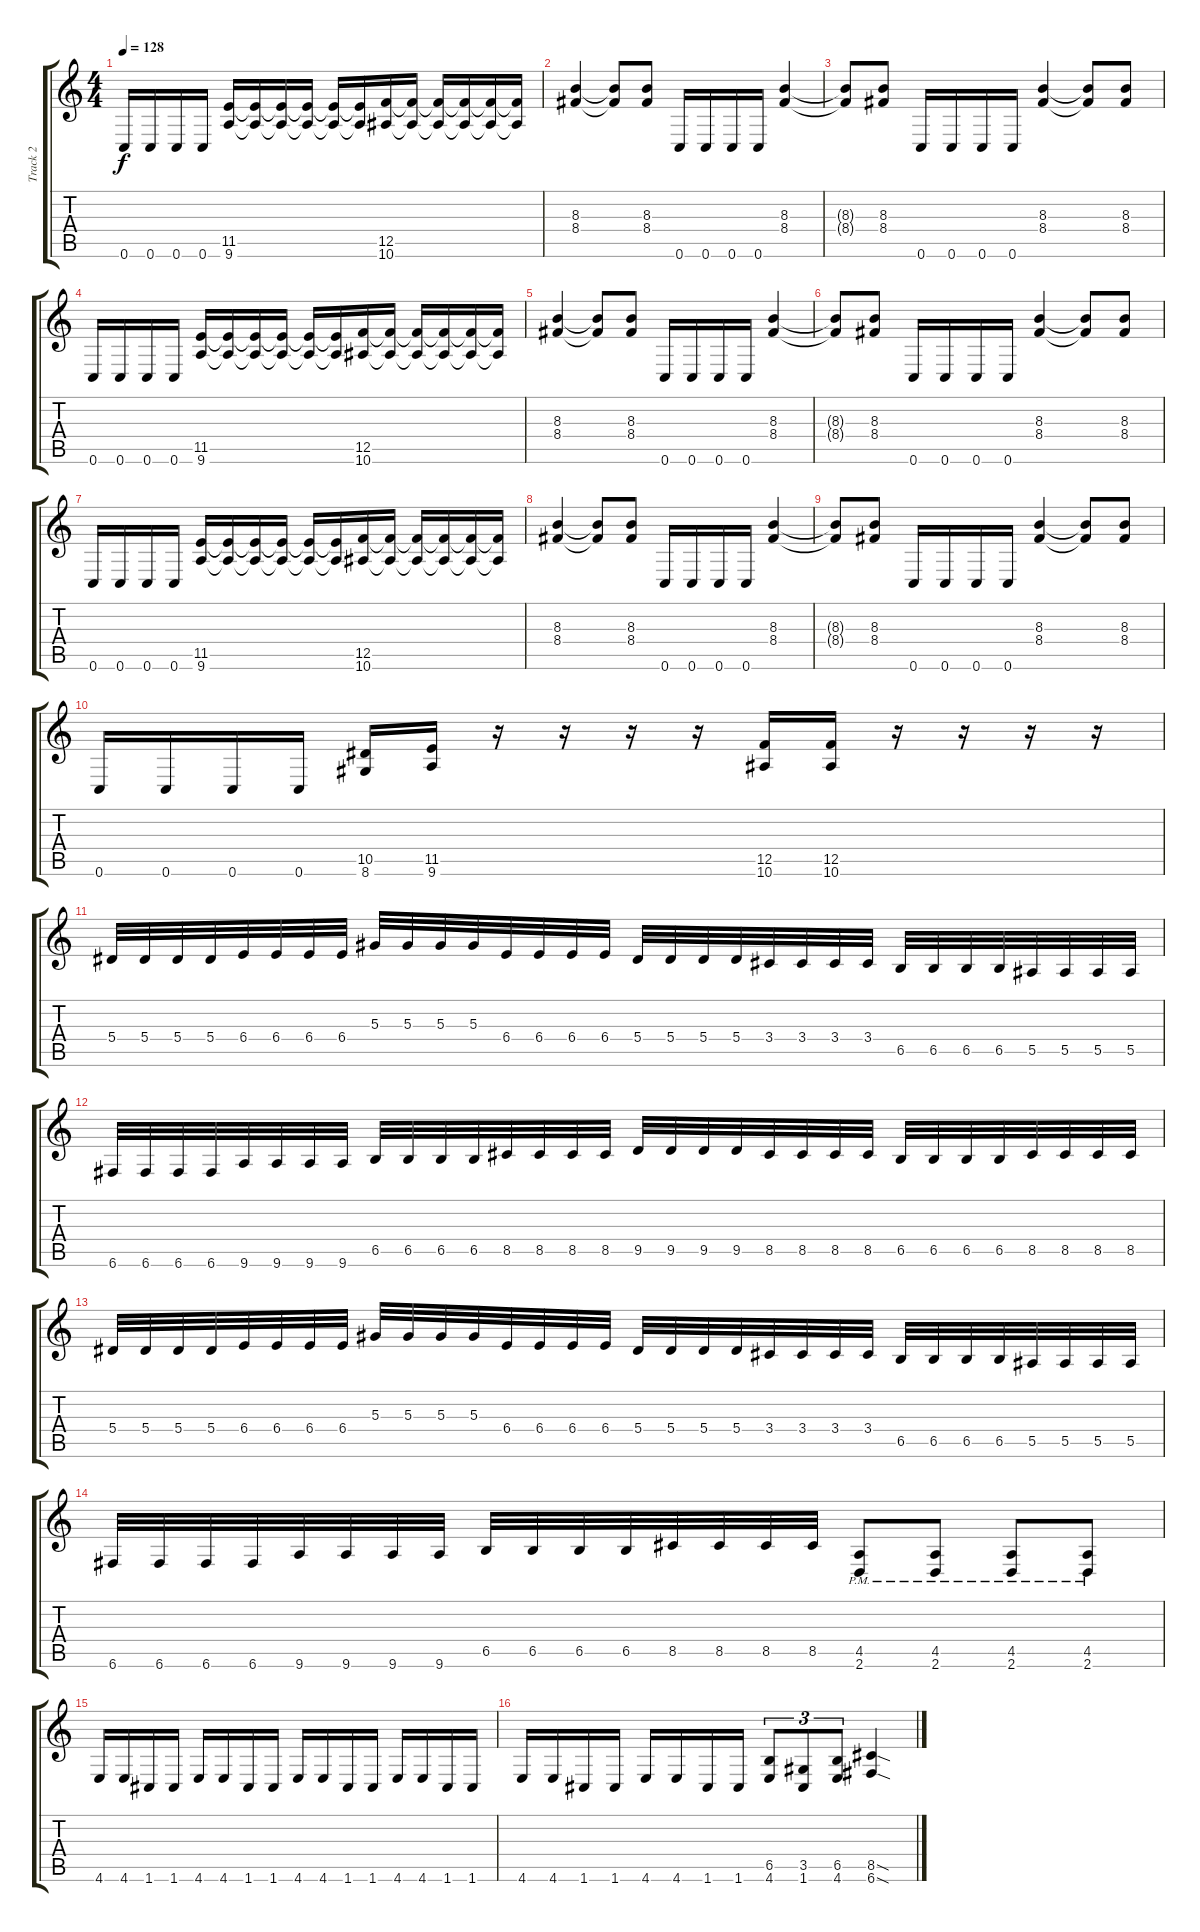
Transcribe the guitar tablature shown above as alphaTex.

\track ("Track 2" "Track 2") {instrument overdrivenguitar}
\staff {score tabs}
\tuning (C4 G3 Eb3 Bb2 F2 C2) {hide}
\ts (4 4)
\tempo 128
\clef g2
\ks c
0.6.16{dy f} 0.6.16 0.6.16 0.6.16 (11.5 9.6).16 (11.5{t} 9.6{t}).16 (11.5{t} 9.6{t}).16 (11.5{t} 9.6{t}).16 (11.5{t} 9.6{t}).16 (11.5{t} 9.6{t}).16 (12.5 10.6).16 (12.5{t} 10.6{t}).16 (12.5{t} 10.6{t}).16 (12.5{t} 10.6{t}).16 (12.5{t} 10.6{t}).16 (12.5{t} 10.6{t}).16 |
(8.3 8.4).4 (8.3{t} 8.4{t}).8 (8.3 8.4).8 0.6.16 0.6.16 0.6.16 0.6.16 (8.3 8.4).4 |
(8.3{t} 8.4{t}).8 (8.3 8.4).8 0.6.16 0.6.16 0.6.16 0.6.16 (8.3 8.4).4 (8.3{t} 8.4{t}).8 (8.3 8.4).8 |
0.6.16 0.6.16 0.6.16 0.6.16 (11.5 9.6).16 (11.5{t} 9.6{t}).16 (11.5{t} 9.6{t}).16 (11.5{t} 9.6{t}).16 (11.5{t} 9.6{t}).16 (11.5{t} 9.6{t}).16 (12.5 10.6).16 (12.5{t} 10.6{t}).16 (12.5{t} 10.6{t}).16 (12.5{t} 10.6{t}).16 (12.5{t} 10.6{t}).16 (12.5{t} 10.6{t}).16 |
(8.3 8.4).4{volume 13} (8.3{t} 8.4{t}).8 (8.3 8.4).8 0.6.16 0.6.16 0.6.16 0.6.16 (8.3 8.4).4 |
(8.3{t} 8.4{t}).8 (8.3 8.4).8 0.6.16 0.6.16 0.6.16 0.6.16 (8.3 8.4).4 (8.3{t} 8.4{t}).8 (8.3 8.4).8 |
0.6.16 0.6.16 0.6.16 0.6.16 (11.5 9.6).16 (11.5{t} 9.6{t}).16 (11.5{t} 9.6{t}).16 (11.5{t} 9.6{t}).16 (11.5{t} 9.6{t}).16 (11.5{t} 9.6{t}).16 (12.5 10.6).16 (12.5{t} 10.6{t}).16 (12.5{t} 10.6{t}).16 (12.5{t} 10.6{t}).16 (12.5{t} 10.6{t}).16 (12.5{t} 10.6{t}).16 |
(8.3 8.4).4 (8.3{t} 8.4{t}).8 (8.3 8.4).8 0.6.16 0.6.16 0.6.16 0.6.16 (8.3 8.4).4 |
(8.3{t} 8.4{t}).8 (8.3 8.4).8 0.6.16 0.6.16 0.6.16 0.6.16 (8.3 8.4).4 (8.3{t} 8.4{t}).8 (8.3 8.4).8 |
0.6.16 0.6.16 0.6.16 0.6.16 (10.5 8.6).16 (11.5 9.6).16 r.16 r.16 r.16 r.16 (12.5 10.6).16 (12.5 10.6).16 r.16 r.16 r.16 r.16 |
5.4.32{volume 16} 5.4.32 5.4.32 5.4.32 6.4.32 6.4.32 6.4.32 6.4.32 5.3.32 5.3.32 5.3.32 5.3.32 6.4.32 6.4.32 6.4.32 6.4.32 5.4.32 5.4.32 5.4.32 5.4.32 3.4.32 3.4.32 3.4.32 3.4.32 6.5.32 6.5.32 6.5.32 6.5.32 5.5.32 5.5.32 5.5.32 5.5.32 |
6.6.32 6.6.32 6.6.32 6.6.32 9.6.32 9.6.32 9.6.32 9.6.32 6.5.32 6.5.32 6.5.32 6.5.32 8.5.32 8.5.32 8.5.32 8.5.32 9.5.32 9.5.32 9.5.32 9.5.32 8.5.32 8.5.32 8.5.32 8.5.32 6.5.32 6.5.32 6.5.32 6.5.32 8.5.32 8.5.32 8.5.32 8.5.32 |
5.4.32 5.4.32 5.4.32 5.4.32 6.4.32 6.4.32 6.4.32 6.4.32 5.3.32 5.3.32 5.3.32 5.3.32 6.4.32 6.4.32 6.4.32 6.4.32 5.4.32 5.4.32 5.4.32 5.4.32 3.4.32 3.4.32 3.4.32 3.4.32 6.5.32 6.5.32 6.5.32 6.5.32 5.5.32 5.5.32 5.5.32 5.5.32 |
6.6.32 6.6.32 6.6.32 6.6.32 9.6.32 9.6.32 9.6.32 9.6.32 6.5.32 6.5.32 6.5.32 6.5.32 8.5.32 8.5.32 8.5.32 8.5.32 (4.5{pm} 2.6{pm}).8 (4.5{pm} 2.6{pm}).8 (4.5{pm} 2.6{pm}).8 (4.5{pm} 2.6{pm}).8 |
4.6.16 4.6.16 1.6.16 1.6.16 4.6.16 4.6.16 1.6.16 1.6.16 4.6.16 4.6.16 1.6.16 1.6.16 4.6.16 4.6.16 1.6.16 1.6.16 |
4.6.16 4.6.16 1.6.16 1.6.16 4.6.16 4.6.16 1.6.16 1.6.16 (6.5 4.6).8{tu (3 2)} (3.5 1.6).8{tu (3 2)} (6.5 4.6).8{tu (3 2)} (8.5{sod} 6.6{sod}).4
